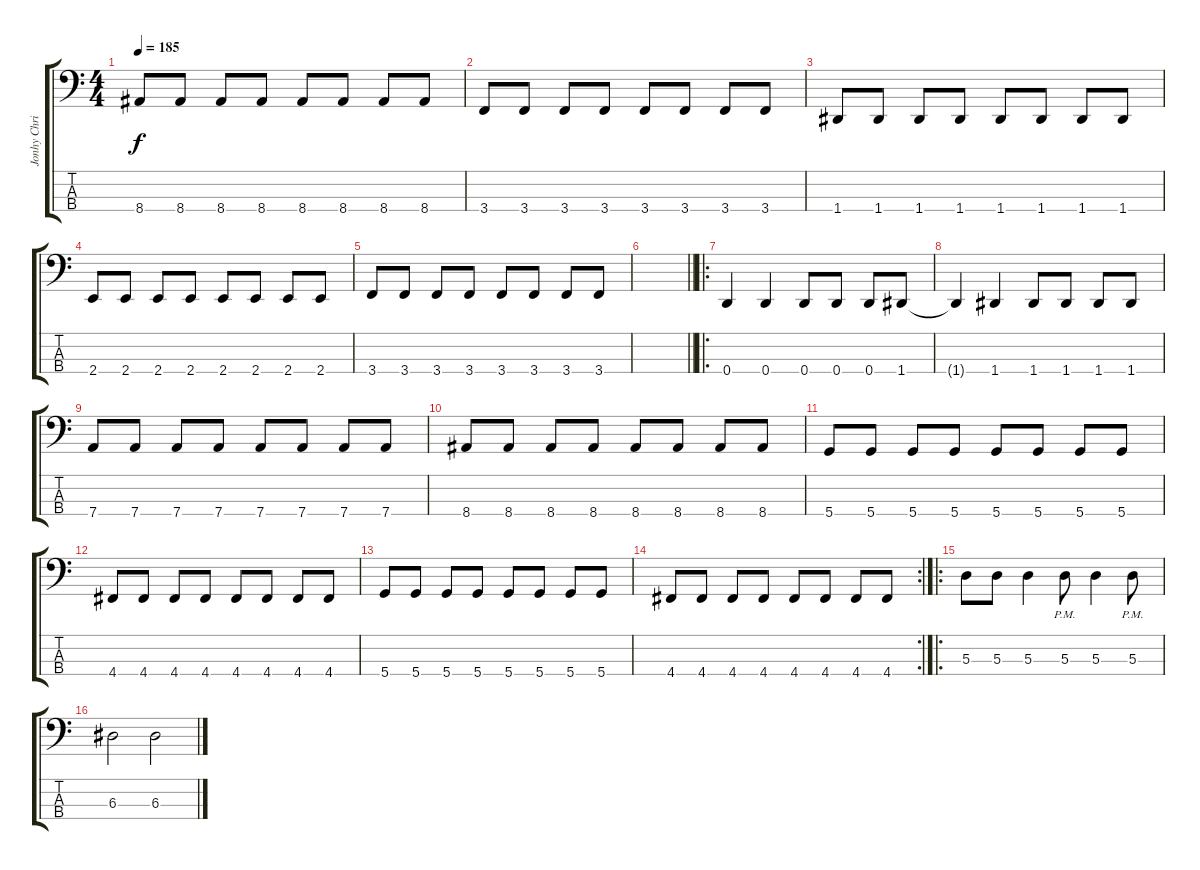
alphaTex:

\track ("Jonhy Christ" "Jonhy Chri") {instrument electricbasspick}
\staff {score tabs}
\tuning (G2 D2 A1 D1) {hide}
\ts (4 4)
\tempo 185
\clef f4
\ks c
8.4.8{dy f} 8.4.8 8.4.8 8.4.8 8.4.8 8.4.8 8.4.8 8.4.8 |
3.4.8 3.4.8 3.4.8 3.4.8 3.4.8 3.4.8 3.4.8 3.4.8 |
1.4.8 1.4.8 1.4.8 1.4.8 1.4.8 1.4.8 1.4.8 1.4.8 |
2.4.8 2.4.8 2.4.8 2.4.8 2.4.8 2.4.8 2.4.8 2.4.8 |
3.4.8 3.4.8 3.4.8 3.4.8 3.4.8 3.4.8 3.4.8 3.4.8 |
\barLineRight lightlight
|
\ro
0.4.4 0.4.4 0.4.8 0.4.8 0.4.8 1.4.8 |
1.4{t}.4 1.4.4 1.4.8 1.4.8 1.4.8 1.4.8 |
7.4.8 7.4.8 7.4.8 7.4.8 7.4.8 7.4.8 7.4.8 7.4.8 |
8.4.8 8.4.8 8.4.8 8.4.8 8.4.8 8.4.8 8.4.8 8.4.8 |
5.4.8 5.4.8 5.4.8 5.4.8 5.4.8 5.4.8 5.4.8 5.4.8 |
4.4.8 4.4.8 4.4.8 4.4.8 4.4.8 4.4.8 4.4.8 4.4.8 |
5.4.8 5.4.8 5.4.8 5.4.8 5.4.8 5.4.8 5.4.8 5.4.8 |
\rc 2
4.4.8 4.4.8 4.4.8 4.4.8 4.4.8 4.4.8 4.4.8 4.4.8 |
\ro
5.3.8 5.3.8 5.3.4 5.3{pm}.8 5.3.4 5.3{pm}.8 |
6.3.2 6.3.2
